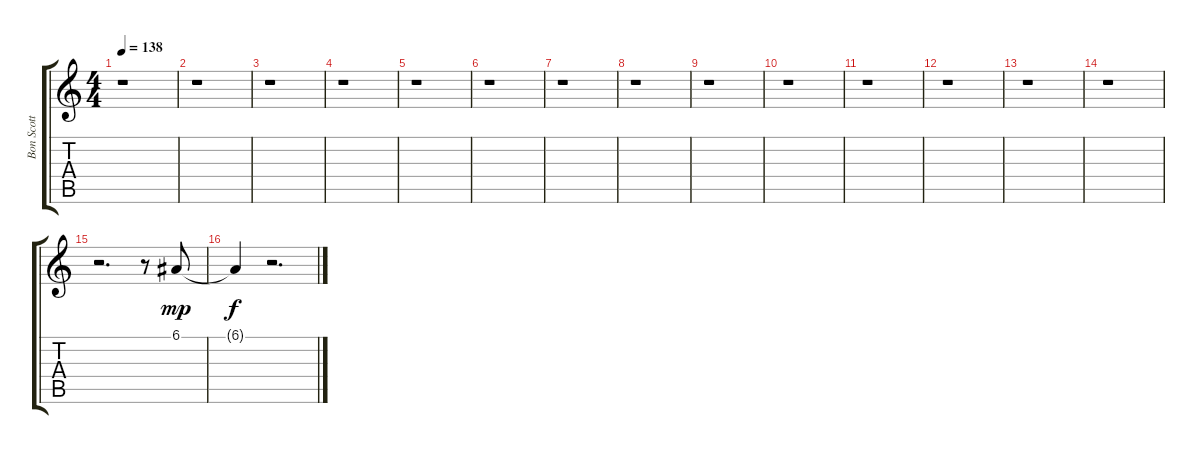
\track ("Bon Scott" "Bon Scott") {instrument synthvoice}
\staff {score tabs}
\tuning (E4 B3 G3 D3 A2 E2) {hide}
\ts (4 4)
\tempo 138
\clef g2
\ks c
r.1{dy mp instrument synthvoice} |
r.1 |
r.1 |
r.1 |
r.1 |
r.1 |
r.1 |
r.1 |
r.1 |
r.1 |
r.1 |
r.1 |
r.1 |
r.1 |
r.2{d} r.8 6.1.8 |
6.1{t}.4{dy f} r.2{d}
